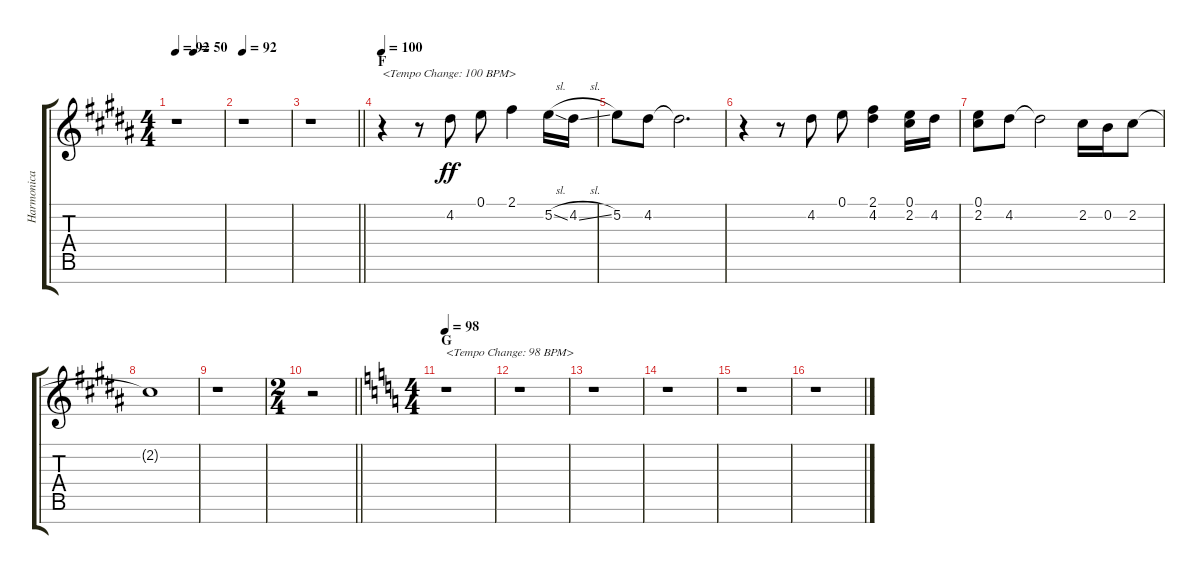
\track ("Harmonica" "Harmonica") {instrument harmonica}
\staff {score tabs}
\tuning (E5 B4 G4 D4 A3 E3 B2) {hide}
\ts (4 4)
\tempo 92
\tempo (50 0.375)
\clef g2
\ks b
r.1{dy ff} |
\tempo 92
r.1 |
\barLineRight lightlight
r.1 |
\section ("" "F")
\tempo 100
r.4{txt "<Tempo Change: 100 BPM>"} r.8 4.2.8 0.1.8 2.1.4 5.2{sl}.16 4.2{sl}.16 |
5.2.8 4.2.8 4.2{t}.2{d} |
r.4 r.8 4.2.8 0.1.8 (2.1 4.2).4 (0.1 2.2).16 4.2.16 |
(0.1 2.2).8 4.2.8 4.2{t}.2 2.2.16 0.2.16 2.2.8 |
2.2{t}.1 |
r.1 |
\ts (2 4)
\barLineRight lightlight
r.2 |
\ts (4 4)
\section ("" "G")
\tempo 98
\ks c
r.1{txt "<Tempo Change: 98 BPM>"} |
r.1 |
r.1 |
r.1 |
r.1 |
r.1
